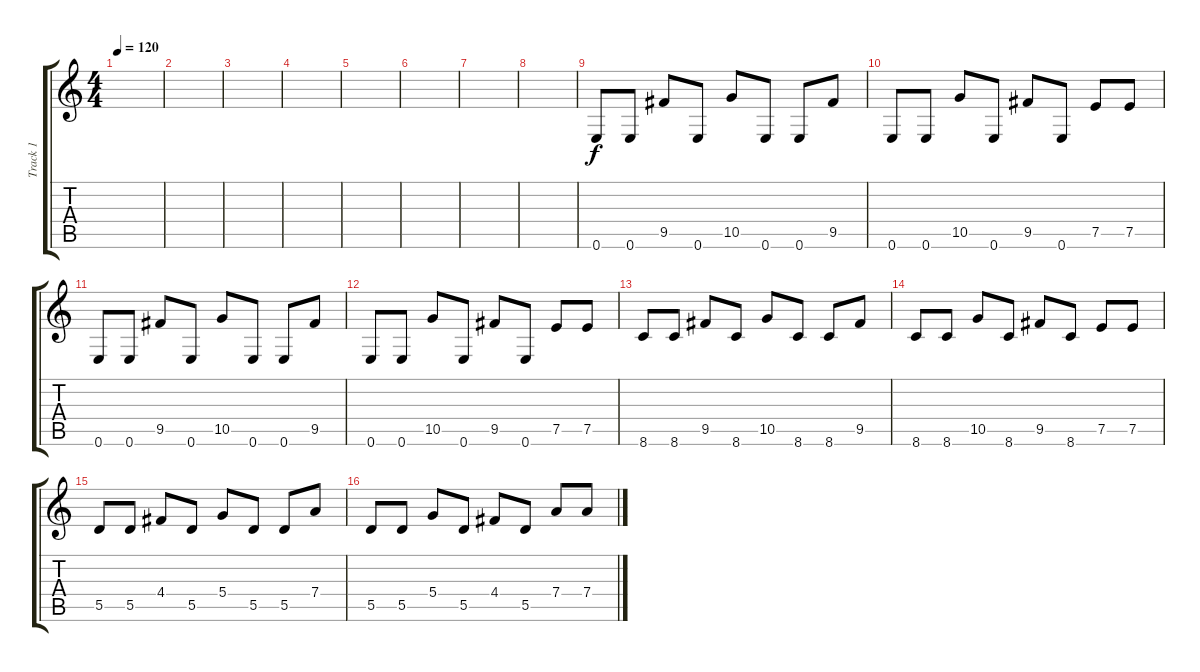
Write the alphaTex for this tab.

\track ("Track 1" "Track 1") {instrument distortionguitar}
\staff {score tabs}
\tuning (E4 B3 G3 D3 A2 E2) {hide}
\ts (4 4)
\tempo 120
\clef g2
\ks c
|
|
|
|
|
|
|
|
0.6.8 0.6.8 9.5.8 0.6.8 10.5.8 0.6.8 0.6.8 9.5.8 |
0.6.8 0.6.8 10.5.8 0.6.8 9.5.8 0.6.8 7.5.8 7.5.8 |
0.6.8 0.6.8 9.5.8 0.6.8 10.5.8 0.6.8 0.6.8 9.5.8 |
0.6.8 0.6.8 10.5.8 0.6.8 9.5.8 0.6.8 7.5.8 7.5.8 |
8.6.8 8.6.8 9.5.8 8.6.8 10.5.8 8.6.8 8.6.8 9.5.8 |
8.6.8 8.6.8 10.5.8 8.6.8 9.5.8 8.6.8 7.5.8 7.5.8 |
5.5.8 5.5.8 4.4.8 5.5.8 5.4.8 5.5.8 5.5.8 7.4.8 |
5.5.8 5.5.8 5.4.8 5.5.8 4.4.8 5.5.8 7.4.8 7.4.8
